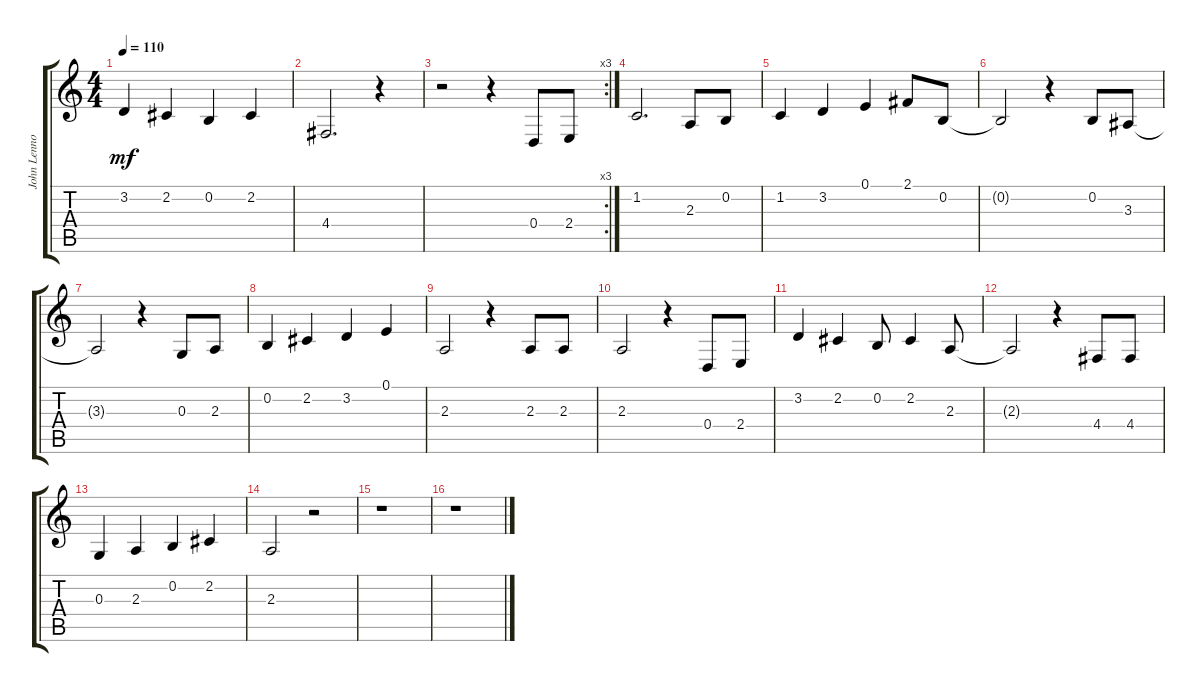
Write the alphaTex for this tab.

\track ("John Lennon" "John Lenno") {instrument voiceoohs}
\staff {score tabs}
\tuning (E4 B3 G3 D3 A2 E2) {hide}
\ts (4 4)
\tempo 110
\clef g2
\ks c
3.2.4{dy mf} 2.2.4 0.2.4 2.2.4 |
4.4.2{d} r.4 |
\rc 3
r.2 r.4 0.4.8 2.4.8 |
1.2.2{d} 2.3.8 0.2.8 |
1.2.4 3.2.4 0.1.4 2.1.8 0.2.8 |
0.2{t}.2 r.4 0.2.8 3.3.8 |
3.3{t}.2 r.4 0.3.8 2.3.8 |
0.2.4 2.2.4 3.2.4 0.1.4 |
2.3.2 r.4 2.3.8 2.3.8 |
2.3.2 r.4 0.4.8 2.4.8 |
3.2.4 2.2.4 0.2.8 2.2.4 2.3.8 |
2.3{t}.2 r.4 4.4.8 4.4.8 |
0.3.4 2.3.4 0.2.4 2.2.4 |
2.3.2 r.2 |
r.1 |
r.1
